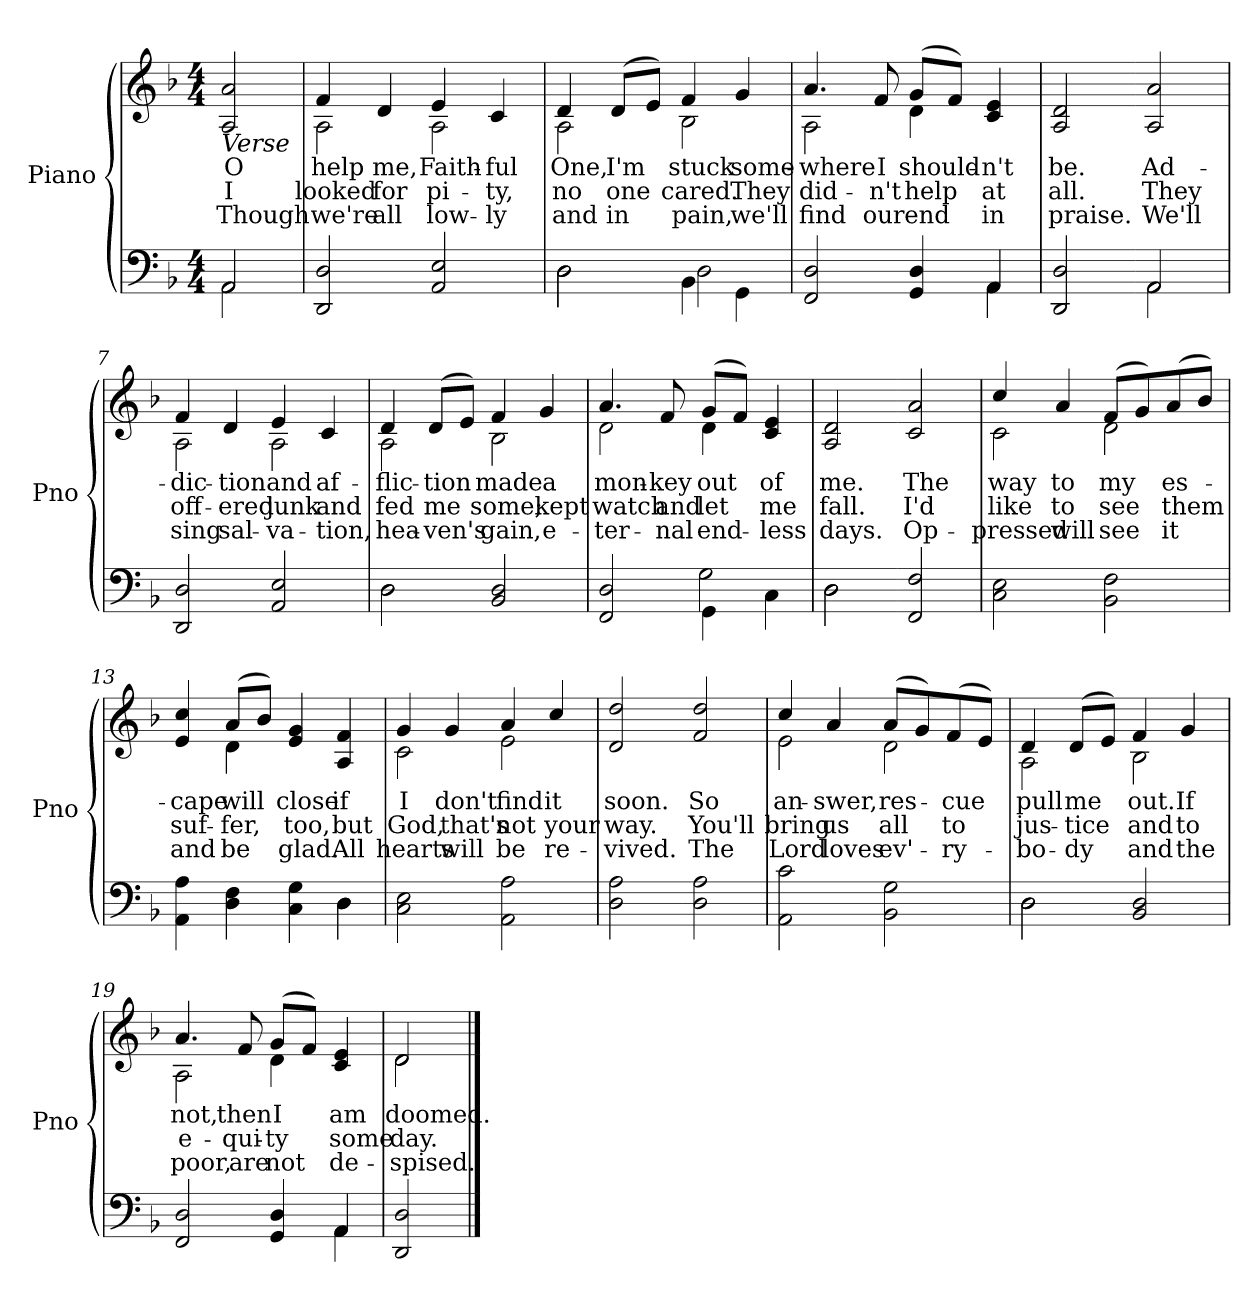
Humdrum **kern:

**kern	**kern	**text	**text	**text
*part2	*part1	*part1	*part1	*part1
*staff2	*staff1	*staff1	*staff1	*staff1
*I"Piano	*I"Piano	*	*	*
*I'Pno	*I'Pno	*	*	*
*clefF4	*clefG2	*	*	*
*k[b-]	*k[b-]	*	*	*
*M4/4	*M4/4	*	*	*
=1	=1	=1	=1	=1
*^	*	*	*	*
!	!	!LO:TX:b:i:t=Verse	!	!	!
!	!	!	!LO:LY:b	!LO:LY:b	!LO:LY:b
2AA/	2AA\	2A/ 2a/	O	I	Though
=2	=2	=2	=2	=2	=2
!	!	!	!LO:LY:b	!LO:LY:b	!LO:LY:b
*v	*v	*^	*	*	*
2DD/ 2D/	4f/	2A\	help	looked	we're
!	!	!	!LO:LY:b	!LO:LY:b	!LO:LY:b
.	4d/	.	me,	for	all
!	!	!	!LO:LY:b	!LO:LY:b	!LO:LY:b
2AA/ 2E/	4e/	2A\	Faith-	pi-	low-
!	!	!	!LO:LY:b	!LO:LY:b	!LO:LY:b
.	4c/	.	-ful	-ty,	-ly
=3	=3	=3	=3	=3	=3
*^	*	*	*	*	*
!	!	!	!	!LO:LY:b	!LO:LY:b	!LO:LY:b
2D\	2D\	4d/	2A\	One,	no	and
!	!	!	!	!LO:LY:b	!LO:LY:b	!LO:LY:b
.	.	(8d/L	.	I'm	one	in
.	.	8e/J)	.	.	.	.
!	!	!	!	!LO:LY:b	!LO:LY:b	!LO:LY:b
4BB-\	2D\	4f/	2B-\	stuck	cared.	pain,
!	!	!	!	!LO:LY:b	!LO:LY:b	!LO:LY:b
4GG\	.	4g/	.	some-	They	we'll
=4	=4	=4	=4	=4	=4	=4
!	!	!	!	!LO:LY:b	!LO:LY:b	!LO:LY:b
2FF/ 2D/	2.ryy	4.a/	2A\	-where	did-	find
!	!	!	!	!LO:LY:b	!LO:LY:b	!LO:LY:b
.	.	8f/	.	I	-n't	our
!	!	!	!	!LO:LY:b	!LO:LY:b	!LO:LY:b
4GG/ 4D/	.	(8g/L	4d\	should-	help	end
.	.	8f/J)	.	.	.	.
!	!	!	!	!LO:LY:b	!LO:LY:b	!LO:LY:b
4AA/	4AA\	4c/ 4e/	4ryy	-n't	at	in
=5	=5	=5	=5	=5	=5	=5
!	!	!	!	!LO:LY:b	!LO:LY:b	!LO:LY:b
*v	*v	*	*	*	*	*
*	*v	*v	*	*	*
2DD/ 2D/	2A/ 2d/	be.	all.	praise.
!!LO:LB:g=z
=6-	=6-	=6-	=6-	=6-
*^	*	*	*	*
!	!	!	!LO:LY:b	!LO:LY:b	!LO:LY:b
2AA/	2AA\	2A/ 2a/	Ad-	They	We'll
=7	=7	=7	=7	=7	=7
!	!	!	!LO:LY:b	!LO:LY:b	!LO:LY:b
*v	*v	*^	*	*	*
2DD/ 2D/	4f/	2A\	-dic-	off-	sing
!	!	!	!LO:LY:b	!LO:LY:b	!LO:LY:b
.	4d/	.	-tion	-ered	sal-
!	!	!	!LO:LY:b	!LO:LY:b	!LO:LY:b
2AA/ 2E/	4e/	2A\	and	junk	-va-
!	!	!	!LO:LY:b	!LO:LY:b	!LO:LY:b
.	4c/	.	af-	and	-tion,
=8	=8	=8	=8	=8	=8
*^	*	*	*	*	*
!	!	!	!	!LO:LY:b	!LO:LY:b	!LO:LY:b
2D\	2D\	4d/	2A\	-flic-	fed	hea-
!	!	!	!	!LO:LY:b	!LO:LY:b	!LO:LY:b
.	.	(8d/L	.	-tion	me	-ven's
.	.	8e/J)	.	.	.	.
!	!	!	!	!LO:LY:b	!LO:LY:b	!LO:LY:b
2BB-/ 2D/	2ryy	4f/	2B-\	made	some;	gain,
!	!	!	!	!LO:LY:b	!LO:LY:b	!LO:LY:b
.	.	4g/	.	a	kept	e-
=9	=9	=9	=9	=9	=9	=9
!	!	!	!	!LO:LY:b	!LO:LY:b	!LO:LY:b
2FF/ 2D/	2ryy	4.a/	2d\	mon-	watch	-ter-
!	!	!	!	!LO:LY:b	!LO:LY:b	!LO:LY:b
.	.	8f/	.	-key	and	-nal
!	!	!	!	!LO:LY:b	!LO:LY:b	!LO:LY:b
4GG\	2G\	(8g/L	4d\	out	let	end-
.	.	8f/J)	.	.	.	.
!	!	!	!	!LO:LY:b	!LO:LY:b	!LO:LY:b
4C\	.	4c/ 4e/	4ryy	of	me	-less
=10	=10	=10	=10	=10	=10	=10
!	!	!	!	!LO:LY:b	!LO:LY:b	!LO:LY:b
*	*	*v	*v	*	*	*
2D\	2D\	2A/ 2d/	me.	fall.	days.
!!LO:LB:g=z
=11-	=11-	=11-	=11-	=11-	=11-
!	!	!	!LO:LY:b	!LO:LY:b	!LO:LY:b
*v	*v	*	*	*	*
2FF/ 2F/	2c/ 2a/	The	I'd	Op-
=12	=12	=12	=12	=12
!	!	!LO:LY:b	!LO:LY:b	!LO:LY:b
*	*^	*	*	*
2C\ 2E\	4cc/	2c\	way	like	-pressed
!	!	!	!LO:LY:b	!LO:LY:b	!LO:LY:b
.	4a/	.	to	to	will
!	!	!	!LO:LY:b	!LO:LY:b	!LO:LY:b
2BB-\ 2F\	(8f/L	2d\	my	see	see
.	8g/)	.	.	.	.
!	!	!	!LO:LY:b	!LO:LY:b	!LO:LY:b
.	(8a/	.	es-	them	it
.	8b-/J)	.	.	.	.
=13	=13	=13	=13	=13	=13
*^	*	*	*	*	*
!	!	!	!	!LO:LY:b	!LO:LY:b	!LO:LY:b
4AA\ 4A\	2.ryy	4e/ 4cc/	4ryy	-cape	suf-	and
!	!	!	!	!LO:LY:b	!LO:LY:b	!LO:LY:b
4D\ 4F\	.	(8a/L	4d\	will	-fer,	be
.	.	8b-/J)	.	.	.	.
!	!	!	!	!LO:LY:b	!LO:LY:b	!LO:LY:b
4C\ 4G\	.	4e/ 4g/	2ryy	close	too,	glad.
!	!	!	!	!LO:LY:b	!LO:LY:b	!LO:LY:b
4D\	4D\	4A/ 4f/	.	if	but	All
=14	=14	=14	=14	=14	=14	=14
!	!	!	!	!LO:LY:b	!LO:LY:b	!LO:LY:b
*v	*v	*	*	*	*	*
2C\ 2E\	4g/	2c\	I	God,	hearts
!	!	!	!LO:LY:b	!LO:LY:b	!LO:LY:b
.	4g/	.	don't	that's	will
!	!	!	!LO:LY:b	!LO:LY:b	!LO:LY:b
2AA\ 2A\	4a/	2e\	find	not	be
!	!	!	!LO:LY:b	!LO:LY:b	!LO:LY:b
.	4cc/	.	it	your	re-
*	*v	*v	*	*	*
=15	=15	=15	=15	=15
!	!	!LO:LY:b	!LO:LY:b	!LO:LY:b
2D\ 2A\	2d/ 2dd/	soon.	way.	-vived.
!!LO:LB:g=z
=16-	=16-	=16-	=16-	=16-
!	!	!LO:LY:b	!LO:LY:b	!LO:LY:b
2D\ 2A\	2f/ 2dd/	So	You'll	The
=17	=17	=17	=17	=17
!	!	!LO:LY:b	!LO:LY:b	!LO:LY:b
*	*^	*	*	*
2AA\ 2c\	4cc/	2e\	an-	bring	Lord
!	!	!	!LO:LY:b	!LO:LY:b	!LO:LY:b
.	4a/	.	-swer,	us	loves
!	!	!	!LO:LY:b	!LO:LY:b	!LO:LY:b
2BB-\ 2G\	(8a/L	2d\	res-	all	ev'-
.	8g/)	.	.	.	.
!	!	!	!LO:LY:b	!LO:LY:b	!LO:LY:b
.	(8f/	.	-cue	to	-ry-
.	8e/J)	.	.	.	.
=18	=18	=18	=18	=18	=18
*^	*	*	*	*	*
!	!	!	!	!LO:LY:b	!LO:LY:b	!LO:LY:b
2D\	2D\	4d/	2A\	pull	jus-	-bo-
!	!	!	!	!LO:LY:b	!LO:LY:b	!LO:LY:b
.	.	(8d/L	.	me	-tice	-dy
.	.	8e/J)	.	.	.	.
!	!	!	!	!LO:LY:b	!LO:LY:b	!LO:LY:b
2BB-/ 2D/	2ryy	4f/	2B-\	out.	and	and
!	!	!	!	!LO:LY:b	!LO:LY:b	!LO:LY:b
.	.	4g/	.	If	to	the
=19	=19	=19	=19	=19	=19	=19
!	!	!	!	!LO:LY:b	!LO:LY:b	!LO:LY:b
2FF/ 2D/	2.ryy	4.a/	2A\	not,	e-	poor,
!	!	!	!	!LO:LY:b	!LO:LY:b	!LO:LY:b
.	.	8f/	.	then	-qui-	are
!	!	!	!	!LO:LY:b	!LO:LY:b	!LO:LY:b
4GG/ 4D/	.	(8g/L	4d\	I	-ty	not
.	.	8f/J)	.	.	.	.
!	!	!	!	!LO:LY:b	!LO:LY:b	!LO:LY:b
4AA/	4AA\	4c/ 4e/	4ryy	am	some	de-
=20	=20	=20	=20	=20	=20	=20
!	!	!	!	!LO:LY:b	!LO:LY:b	!LO:LY:b
*v	*v	*	*	*	*	*
2DD/ 2D/	2d/	2d\	doomed.	day.	-spised.
*	*v	*v	*	*	*
==	==	==	==	==
*-	*-	*-	*-	*-
